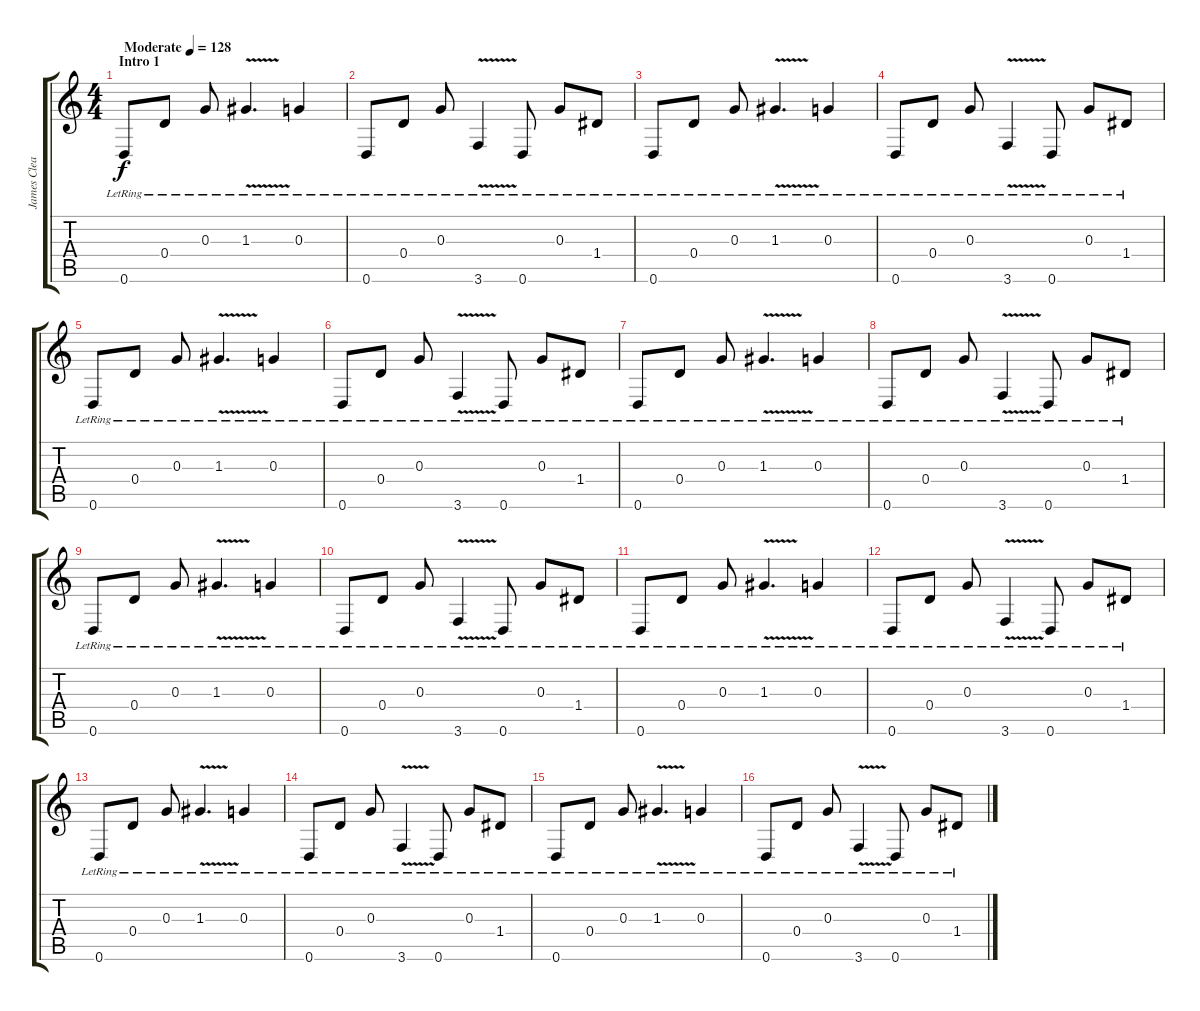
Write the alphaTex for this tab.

\track ("James Clean" "James Clea") {instrument electricguitarclean}
\staff {score tabs}
\tuning (E4 B3 G3 D3 A2 D2) {hide}
\ts (4 4)
\section ("" "Intro 1")
\tempo (128 "Moderate")
\clef g2
\ks c
0.6{lr}.8{dy f instrument electricguitarclean} 0.4{lr}.8 0.3{lr}.8 1.3{v lr}.4{d} 0.3{lr}.4 |
0.6{lr}.8 0.4{lr}.8 0.3{lr}.8 3.6{v lr}.4 0.6{lr}.8 0.3{lr}.8 1.4{lr}.8 |
0.6{lr}.8 0.4{lr}.8 0.3{lr}.8 1.3{v lr}.4{d} 0.3{lr}.4 |
0.6{lr}.8 0.4{lr}.8 0.3{lr}.8 3.6{v lr}.4 0.6{lr}.8 0.3{lr}.8 1.4{lr}.8 |
0.6{lr}.8 0.4{lr}.8 0.3{lr}.8 1.3{v lr}.4{d} 0.3{lr}.4 |
0.6{lr}.8 0.4{lr}.8 0.3{lr}.8 3.6{v lr}.4 0.6{lr}.8 0.3{lr}.8 1.4{lr}.8 |
0.6{lr}.8 0.4{lr}.8 0.3{lr}.8 1.3{v lr}.4{d} 0.3{lr}.4 |
0.6{lr}.8 0.4{lr}.8 0.3{lr}.8 3.6{v lr}.4 0.6{lr}.8 0.3{lr}.8 1.4{lr}.8 |
0.6{lr}.8 0.4{lr}.8 0.3{lr}.8 1.3{v lr}.4{d} 0.3{lr}.4 |
0.6{lr}.8 0.4{lr}.8 0.3{lr}.8 3.6{v lr}.4 0.6{lr}.8 0.3{lr}.8 1.4{lr}.8 |
0.6{lr}.8 0.4{lr}.8 0.3{lr}.8 1.3{v lr}.4{d} 0.3{lr}.4 |
0.6{lr}.8 0.4{lr}.8 0.3{lr}.8 3.6{v lr}.4 0.6{lr}.8 0.3{lr}.8 1.4{lr}.8 |
0.6{lr}.8 0.4{lr}.8 0.3{lr}.8 1.3{v lr}.4{d} 0.3{lr}.4 |
0.6{lr}.8 0.4{lr}.8 0.3{lr}.8 3.6{v lr}.4 0.6{lr}.8 0.3{lr}.8 1.4{lr}.8 |
0.6{lr}.8 0.4{lr}.8 0.3{lr}.8 1.3{v lr}.4{d} 0.3{lr}.4 |
0.6{lr}.8 0.4{lr}.8 0.3{lr}.8 3.6{v lr}.4 0.6{lr}.8 0.3{lr}.8 1.4{lr}.8
